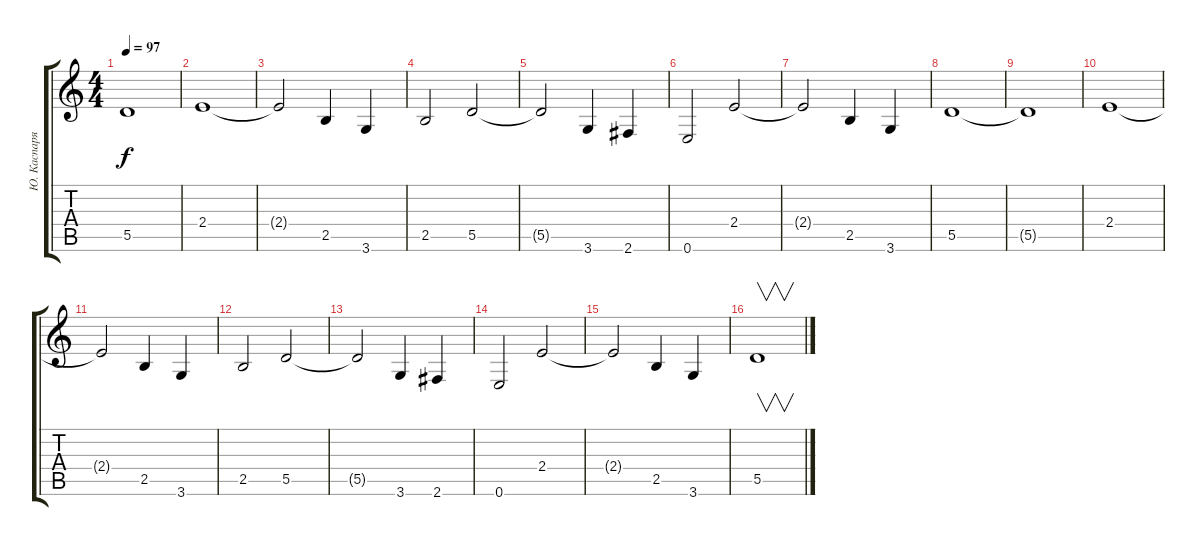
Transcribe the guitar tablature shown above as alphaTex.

\track ("Ю. Каспарян" "Ю. Каспаря") {instrument electricguitarclean}
\staff {score tabs}
\tuning (E4 B3 G3 D3 A2 E2) {hide}
\ts (4 4)
\tempo 97
\clef g2
\ks c
5.5{t}.1{dy f} |
2.4.1 |
2.4{t}.2 2.5.4 3.6.4 |
2.5.2 5.5.2 |
5.5{t}.2 3.6.4 2.6.4 |
0.6.2 2.4.2 |
2.4{t}.2 2.5.4 3.6.4 |
5.5.1 |
5.5{t}.1 |
2.4.1 |
2.4{t}.2 2.5.4 3.6.4 |
2.5.2 5.5.2 |
5.5{t}.2 3.6.4 2.6.4 |
0.6.2 2.4.2 |
2.4{t}.2 2.5.4 3.6.4 |
5.5.1{v}
